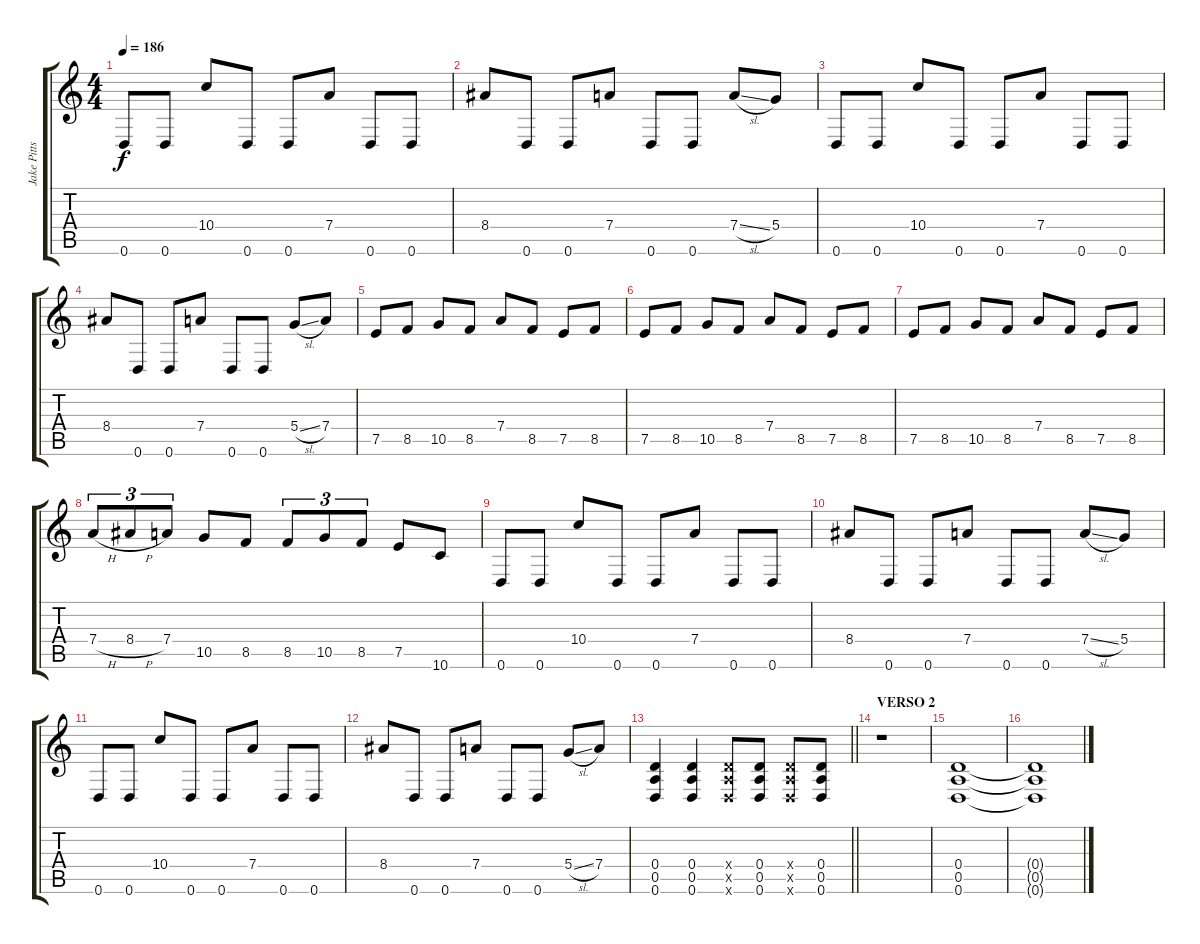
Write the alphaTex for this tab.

\track ("Jake Pitts" "Jake Pitts") {instrument distortionguitar}
\staff {score tabs}
\tuning (E4 B3 G3 D3 A2 D2) {hide}
\ts (4 4)
\tempo 186
\clef g2
\ks c
0.6.8{dy f} 0.6.8 10.4.8 0.6.8 0.6.8 7.4.8 0.6.8 0.6.8 |
8.4.8 0.6.8 0.6.8 7.4.8 0.6.8 0.6.8 7.4{sl}.8 5.4.8 |
0.6.8 0.6.8 10.4.8 0.6.8 0.6.8 7.4.8 0.6.8 0.6.8 |
8.4.8 0.6.8 0.6.8 7.4.8 0.6.8 0.6.8 5.4{sl}.8 7.4.8 |
7.5.8 8.5.8 10.5.8 8.5.8 7.4.8 8.5.8 7.5.8 8.5.8 |
7.5.8 8.5.8 10.5.8 8.5.8 7.4.8 8.5.8 7.5.8 8.5.8 |
7.5.8 8.5.8 10.5.8 8.5.8 7.4.8 8.5.8 7.5.8 8.5.8 |
7.4{h}.8{tu (3 2)} 8.4{h}.8{tu (3 2)} 7.4.8{tu (3 2)} 10.5.8 8.5.8 8.5.8{tu (3 2)} 10.5.8{tu (3 2)} 8.5.8{tu (3 2)} 7.5.8 10.6.8 |
0.6.8 0.6.8 10.4.8 0.6.8 0.6.8 7.4.8 0.6.8 0.6.8 |
8.4.8 0.6.8 0.6.8 7.4.8 0.6.8 0.6.8 7.4{sl}.8 5.4.8 |
0.6.8 0.6.8 10.4.8 0.6.8 0.6.8 7.4.8 0.6.8 0.6.8 |
8.4.8 0.6.8 0.6.8 7.4.8 0.6.8 0.6.8 5.4{sl}.8 7.4.8 |
\barLineRight lightlight
(0.4 0.5 0.6).4 (0.4 0.5 0.6).4 (0.4{x} 0.5{x} 0.6{x}).8 (0.4 0.5 0.6).8 (0.4{x} 0.5{x} 0.6{x}).8 (0.4 0.5 0.6).8 |
\section ("" "VERSO 2")
r.1 |
(0.4 0.5 0.6).1 |
(0.4{t} 0.5{t} 0.6{t}).1
